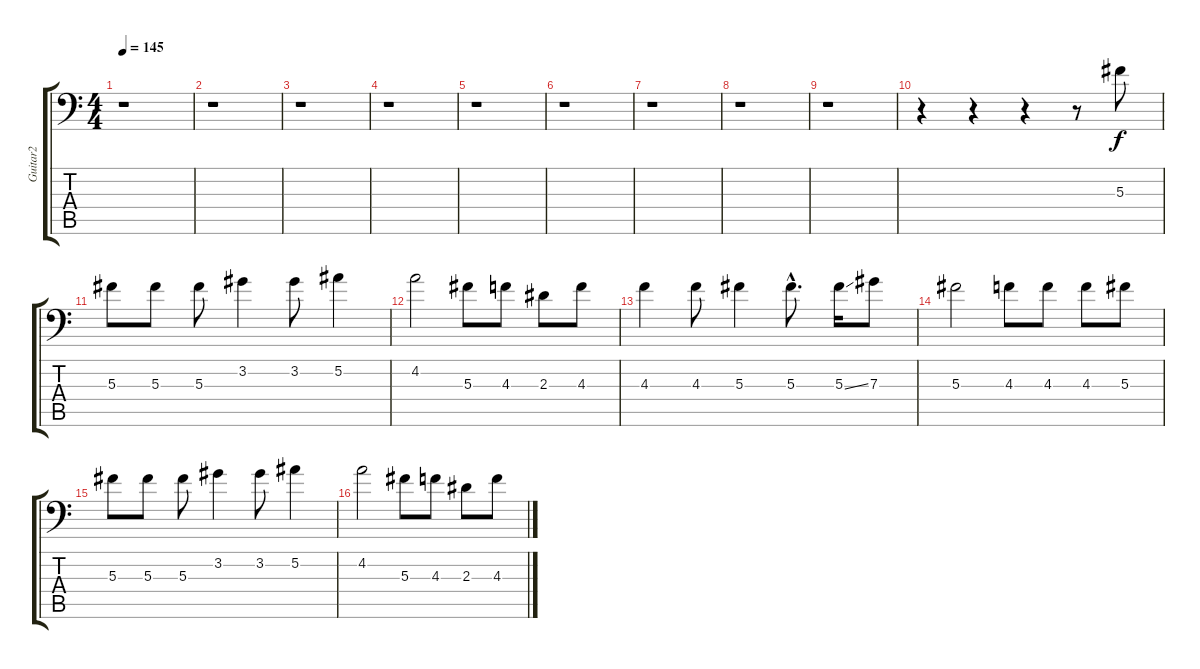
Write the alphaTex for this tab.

\track ("Guitar2" "Guitar2") {instrument electricguitarjazz}
\staff {score tabs}
\tuning (Bb3 F3 Db3 Ab2 Eb2 Bb1) {hide}
\ts (4 4)
\tempo 145
\clef f4
\ks c
r.1{dy f instrument electricguitarjazz} |
r.1 |
r.1 |
r.1 |
r.1 |
r.1 |
r.1 |
r.1 |
r.1 |
r.4 r.4 r.4 r.8 5.3.8 |
5.3.8 5.3.8 5.3.8 3.2.4 3.2.8 5.2.4 |
4.2.2 5.3.8 4.3.8 2.3.8 4.3.8 |
4.3.4 4.3.8 5.3.4 5.3{hac}.8{d} 5.3{ss}.16 7.3.8 |
5.3.2 4.3.8 4.3.8 4.3.8 5.3.8 |
5.3.8 5.3.8 5.3.8 3.2.4 3.2.8 5.2.4 |
4.2.2 5.3.8 4.3.8 2.3.8 4.3.8
